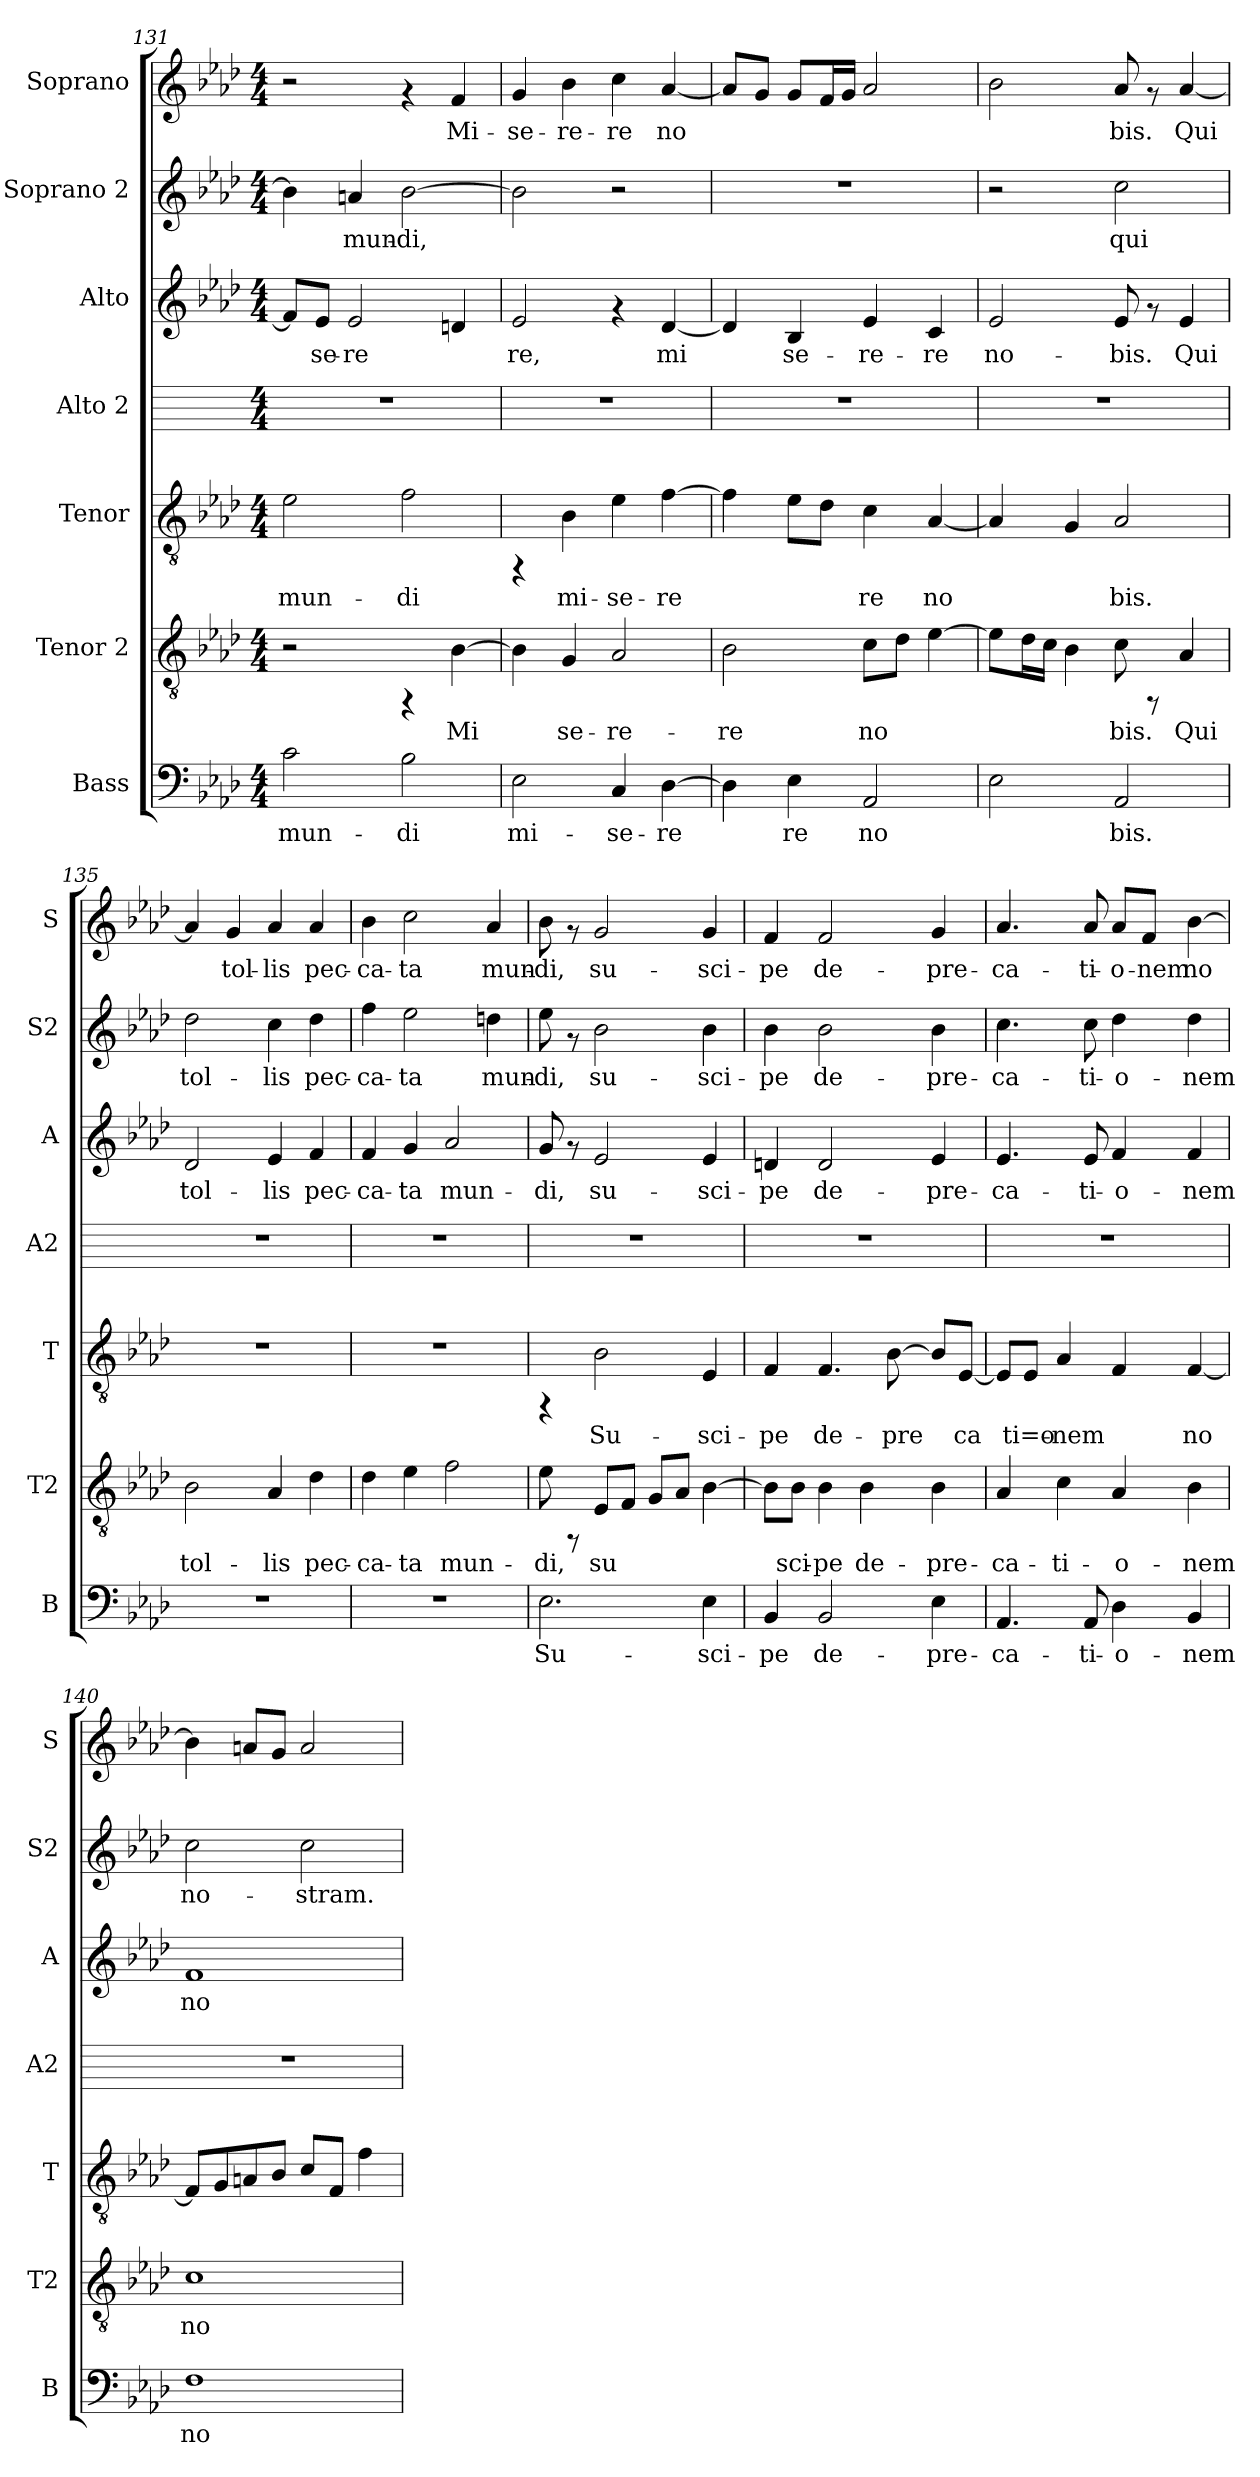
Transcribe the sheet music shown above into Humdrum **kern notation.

**kern	**text	**kern	**text	**kern	**text	**kern	**kern	**text	**kern	**text	**kern	**text
*part7	*part7	*part6	*part6	*part5	*part5	*part4	*part3	*part3	*part2	*part2	*part1	*part1
*staff7	*staff7	*staff6	*staff6	*staff5	*staff5	*staff4	*staff3	*staff3	*staff2	*staff2	*staff1	*staff1
*I"Bass	*	*I"Tenor 2	*	*I"Tenor	*	*I"Alto 2	*I"Alto	*	*I"Soprano 2	*	*I"Soprano	*
*I'B	*	*I'T2	*	*I'T	*	*I'A2	*I'A	*	*I'S2	*	*I'S	*
*clefF4	*	*clefGv2	*	*clefGv2	*	*	*clefG2	*	*clefG2	*	*clefG2	*
*k[b-e-a-d-]	*	*k[b-e-a-d-]	*	*k[b-e-a-d-]	*	*k[]	*k[b-e-a-d-]	*	*k[b-e-a-d-]	*	*k[b-e-a-d-]	*
*A-:	*	*A-:	*	*A-:	*	*C:	*A-:	*	*A-:	*	*A-:	*
*M4/4	*	*M4/4	*	*M4/4	*	*M4/4	*M4/4	*	*M4/4	*	*M4/4	*
=131	=131	=131	=131	=131	=131	=131	=131	=131	=131	=131	=131	=131
!	!LO:LY:b:cj	!	!	!	!LO:LY:b:cj	!	!	!LO:LY:b:cj	!	!LO:LY:b:cj	!	!
2c\	mun-	2r	.	2e-\	mun-	1r	8f/L]	--	4b-\]	.	2r	.
!	!	!	!	!	!	!	!	!LO:LY:b:cj	!	!	!	!
.	.	.	.	.	.	.	8e-/J	-se-	.	.	.	.
!	!	!	!	!	!	!	!	!LO:LY:b:cj	!	!LO:LY:b:cj	!	!
.	.	.	.	.	.	.	2e-/	-re-	4an/	mun-	.	.
!	!LO:LY:b:cj	!	!	!	!LO:LY:b:cj	!	!	!	!	!LO:LY:b:cj	!	!
2B-\	-di	4rFF	.	2f\	-di	.	.	.	[>2b-\	-di,	4rf	.
!	!	!	!LO:LY:b:cj	!	!	!	!	!LO:LY:b:cj	!	!	!	!LO:LY:b:cj
.	.	[>4B-\	Mi-	.	.	.	4dn/	--	.	.	4f/	Mi-
=132	=132	=132	=132	=132	=132	=132	=132	=132	=132	=132	=132	=132
!	!LO:LY:b:cj	!	!LO:LY:b:cj	!	!	!	!	!LO:LY:b:cj	!	!LO:LY:b:cj	!	!LO:LY:b:cj
2E-\	mi-	4B-\]	--	4rFF	.	1r	2e-/	-re,	2b-\]	.	4g/	-se-
!	!	!	!LO:LY:b:cj	!	!LO:LY:b:cj	!	!	!	!	!	!	!LO:LY:b:cj
.	.	4G/	-se-	4B-\	mi-	.	.	.	.	.	4b-\	-re-
!	!LO:LY:b:cj	!	!LO:LY:b:cj	!	!LO:LY:b:cj	!	!	!	!	!	!	!LO:LY:b:cj
4C/	-se-	2A-/	-re-	4e-\	-se-	.	4rf	.	2r	.	4cc\	-re
!	!LO:LY:b:cj	!	!	!	!LO:LY:b:cj	!	!	!LO:LY:b:cj	!	!	!	!LO:LY:b:cj
[<4D-\	-re-	.	.	[<4f\	-re-	.	[<4d-/	mi-	.	.	[<4a-/	no-
!!LO:LB:g=z
=133	=133	=133	=133	=133	=133	=133	=133	=133	=133	=133	=133	=133
!	!LO:LY:b:cj	!	!LO:LY:b:cj	!	!LO:LY:b:cj	!	!	!LO:LY:b:cj	!	!	!	!LO:LY:b:cj
4D-\]	--	2B-\	-re	4f\]	--	1r	4d-/]	--	1r	.	8a-/L]	--
!	!	!	!	!	!	!	!	!	!	!	!	!LO:LY:b:cj
.	.	.	.	.	.	.	.	.	.	.	8g/J	--
!	!LO:LY:b:cj	!	!	!	!LO:LY:b:cj	!	!	!LO:LY:b:cj	!	!	!	!LO:LY:b:cj
4E-\	-re	.	.	8e-\L	--	.	4B-/	-se-	.	.	8g/L	--
!	!	!	!	!	!LO:LY:b:cj	!	!	!	!	!	!	!LO:LY:b:cj
.	.	.	.	8d-\J	--	.	.	.	.	.	16f/	--
!	!	!	!	!	!	!	!	!	!	!	!	!LO:LY:b:cj
.	.	.	.	.	.	.	.	.	.	.	16g/J	--
!	!LO:LY:b:cj	!	!LO:LY:b:cj	!	!LO:LY:b:cj	!	!	!LO:LY:b:cj	!	!	!	!LO:LY:b:cj
2AA-/	no-	8c\L	no-	4c\	-re	.	4e-/	-re-	.	.	2a-/	--
!	!	!	!LO:LY:b:cj	!	!	!	!	!	!	!	!	!
.	.	8d-\J	--	.	.	.	.	.	.	.	.	.
!	!	!	!LO:LY:b:cj	!	!LO:LY:b:cj	!	!	!LO:LY:b:cj	!	!	!	!
.	.	[>4e-\	--	[<4A-/	no-	.	4c/	-re	.	.	.	.
=134	=134	=134	=134	=134	=134	=134	=134	=134	=134	=134	=134	=134
!	!LO:LY:b:cj	!	!LO:LY:b:cj	!	!LO:LY:b:cj	!	!	!LO:LY:b:cj	!	!	!	!LO:LY:b:cj
2E-\	--	8e-\L]	--	4A-/]	--	1r	2e-/	no-	2r	.	2b-\	--
!	!	!	!LO:LY:b:cj	!	!	!	!	!	!	!	!	!
.	.	16d-\	--	.	.	.	.	.	.	.	.	.
!	!	!	!LO:LY:b:cj	!	!	!	!	!	!	!	!	!
.	.	16c\J	--	.	.	.	.	.	.	.	.	.
!	!	!	!LO:LY:b:cj	!	!LO:LY:b:cj	!	!	!	!	!	!	!
.	.	4B-\	--	4G/	--	.	.	.	.	.	.	.
!	!LO:LY:b:cj	!	!LO:LY:b:cj	!	!LO:LY:b:cj	!	!	!LO:LY:b:cj	!	!LO:LY:b:cj	!	!LO:LY:b:cj
2AA-/	-bis.	8c\	-bis.	2A-/	-bis.	.	8e-/	-bis.	2cc\	qui	8a-/	-bis.
.	.	8rFF	.	.	.	.	8rf	.	.	.	8rf	.
!	!	!	!LO:LY:b:cj	!	!	!	!	!LO:LY:b:cj	!	!	!	!LO:LY:b:cj
.	.	4A-/	Qui	.	.	.	4e-/	Qui	.	.	[<4a-/	Qui
=135	=135	=135	=135	=135	=135	=135	=135	=135	=135	=135	=135	=135
!	!	!	!LO:LY:b:cj	!	!	!	!	!LO:LY:b:cj	!	!LO:LY:b:cj	!	!LO:LY:b:cj
1r	.	2B-\	tol-	1r	.	1r	2d-/	tol-	2dd-\	tol-	4a-/]	.
!	!	!	!	!	!	!	!	!	!	!	!	!LO:LY:b:cj
.	.	.	.	.	.	.	.	.	.	.	4g/	tol-
!	!	!	!LO:LY:b:cj	!	!	!	!	!LO:LY:b:cj	!	!LO:LY:b:cj	!	!LO:LY:b:cj
.	.	4A-/	-lis	.	.	.	4e-/	-lis	4cc\	-lis	4a-/	-lis
!	!	!	!LO:LY:b:cj	!	!	!	!	!LO:LY:b:cj	!	!LO:LY:b:cj	!	!LO:LY:b:cj
.	.	4d-\	pec-	.	.	.	4f/	pec-	4dd-\	pec-	4a-/	pec-
=136	=136	=136	=136	=136	=136	=136	=136	=136	=136	=136	=136	=136
!	!	!	!LO:LY:b:cj	!	!	!	!	!LO:LY:b:cj	!	!LO:LY:b:cj	!	!LO:LY:b:cj
1r	.	4d-\	-ca-	1r	.	1r	4f/	-ca-	4ff\	-ca-	4b-\	-ca-
!	!	!	!LO:LY:b:cj	!	!	!	!	!LO:LY:b:cj	!	!LO:LY:b:cj	!	!LO:LY:b:cj
.	.	4e-\	-ta	.	.	.	4g/	-ta	2ee-\	-ta	2cc\	-ta
!	!	!	!LO:LY:b:cj	!	!	!	!	!LO:LY:b:cj	!	!	!	!
.	.	2f\	mun-	.	.	.	2a-/	mun-	.	.	.	.
!	!	!	!	!	!	!	!	!	!	!LO:LY:b:cj	!	!LO:LY:b:cj
.	.	.	.	.	.	.	.	.	4ddn\	mun-	4a-/	mun-
=137	=137	=137	=137	=137	=137	=137	=137	=137	=137	=137	=137	=137
!	!LO:LY:b:cj	!	!LO:LY:b:cj	!	!	!	!	!LO:LY:b:cj	!	!LO:LY:b:cj	!	!LO:LY:b:cj
2.E-\	Su-	8e-\	-di,	4rFF	.	1r	8g/	-di,	8ee-\	-di,	8b-\	-di,
.	.	8rFF	.	.	.	.	8rf	.	8rf	.	8rf	.
!	!	!	!LO:LY:b:cj	!	!LO:LY:b:cj	!	!	!LO:LY:b:cj	!	!LO:LY:b:cj	!	!LO:LY:b:cj
.	.	8E-/L	su-	2B-\	Su-	.	2e-/	su-	2b-\	su-	2g/	su-
!	!	!	!LO:LY:b:cj	!	!	!	!	!	!	!	!	!
.	.	8F/J	--	.	.	.	.	.	.	.	.	.
!	!	!	!LO:LY:b:cj	!	!	!	!	!	!	!	!	!
.	.	8G/L	--	.	.	.	.	.	.	.	.	.
!	!	!	!LO:LY:b:cj	!	!	!	!	!	!	!	!	!
.	.	8A-/J	--	.	.	.	.	.	.	.	.	.
!	!LO:LY:b:cj	!	!LO:LY:b:cj	!	!LO:LY:b:cj	!	!	!LO:LY:b:cj	!	!LO:LY:b:cj	!	!LO:LY:b:cj
4E-\	-sci-	[>4B-\	--	4E-/	-sci-	.	4e-/	-sci-	4b-\	-sci-	4g/	-sci-
=138	=138	=138	=138	=138	=138	=138	=138	=138	=138	=138	=138	=138
!	!LO:LY:b:cj	!	!LO:LY:b:cj	!	!LO:LY:b:cj	!	!	!LO:LY:b:cj	!	!LO:LY:b:cj	!	!LO:LY:b:cj
4BB-/	-pe	8B-\L]	--	4F/	-pe	1r	4dn/	-pe	4b-\	-pe	4f/	-pe
!	!	!	!LO:LY:b:cj	!	!	!	!	!	!	!	!	!
.	.	8B-\J	-sci-	.	.	.	.	.	.	.	.	.
!	!LO:LY:b:cj	!	!LO:LY:b:cj	!	!LO:LY:b:cj	!	!	!LO:LY:b:cj	!	!LO:LY:b:cj	!	!LO:LY:b:cj
2BB-/	de-	4B-\	-pe	4.F/	de-	.	2d/	de-	2b-\	de-	2f/	de-
!	!	!	!LO:LY:b:cj	!	!	!	!	!	!	!	!	!
.	.	4B-\	de-	.	.	.	.	.	.	.	.	.
!	!	!	!	!	!LO:LY:b:cj	!	!	!	!	!	!	!
.	.	.	.	[>8B-\	-pre-	.	.	.	.	.	.	.
!	!LO:LY:b:cj	!	!LO:LY:b:cj	!	!LO:LY:b:cj	!	!	!LO:LY:b:cj	!	!LO:LY:b:cj	!	!LO:LY:b:cj
4E-\	-pre-	4B-\	-pre-	8B-/L]	--	.	4e-/	-pre-	4b-\	-pre-	4g/	-pre-
!	!	!	!	!	!LO:LY:b:cj	!	!	!	!	!	!	!
.	.	.	.	[>8E-/J	-ca-	.	.	.	.	.	.	.
!!LO:PB:g=z
=139	=139	=139	=139	=139	=139	=139	=139	=139	=139	=139	=139	=139
!	!LO:LY:b:cj	!	!LO:LY:b:cj	!	!LO:LY:b:cj	!	!	!LO:LY:b:cj	!	!LO:LY:b:cj	!	!LO:LY:b:cj
4.AA-/	-ca-	4A-/	-ca-	8E-/L]	--	1r	4.e-/	-ca-	4.cc\	-ca-	4.a-/	-ca-
!	!	!	!	!	!LO:LY:b:cj	!	!	!	!	!	!	!
.	.	.	.	8E-/J	-ti=o-	.	.	.	.	.	.	.
!	!	!	!LO:LY:b:cj	!	!LO:LY:b:cj	!	!	!	!	!	!	!
.	.	4c\	-ti-	4A-/	-nem	.	.	.	.	.	.	.
!	!LO:LY:b:cj	!	!	!	!	!	!	!LO:LY:b:cj	!	!LO:LY:b:cj	!	!LO:LY:b:cj
8AA-/	-ti-	.	.	.	.	.	8e-/	-ti-	8cc\	-ti-	8a-/	-ti-
!	!LO:LY:b:cj	!	!LO:LY:b:cj	!	!LO:LY:b:cj	!	!	!LO:LY:b:cj	!	!LO:LY:b:cj	!	!LO:LY:b:cj
4D-\	-o-	4A-/	-o-	4F/	.	.	4f/	-o-	4dd-\	-o-	8a-/L	-o-
!	!	!	!	!	!	!	!	!	!	!	!	!LO:LY:b:cj
.	.	.	.	.	.	.	.	.	.	.	8f/J	-nem
!	!LO:LY:b:cj	!	!LO:LY:b:cj	!	!LO:LY:b:cj	!	!	!LO:LY:b:cj	!	!LO:LY:b:cj	!	!LO:LY:b:cj
4BB-/	-nem	4B-\	-nem	[<4F/	no-	.	4f/	-nem	4dd-\	-nem	[>4b-\	no-
=140	=140	=140	=140	=140	=140	=140	=140	=140	=140	=140	=140	=140
!	!LO:LY:b:cj	!	!LO:LY:b:cj	!	!LO:LY:b:cj	!	!	!LO:LY:b:cj	!	!LO:LY:b:cj	!	!LO:LY:b:cj
1F	no-	1c	no-	8F/L]	--	1r	1f	no-	2cc\	no-	4b-\]	--
!	!	!	!	!	!LO:LY:b:cj	!	!	!	!	!	!	!
.	.	.	.	8G/	--	.	.	.	.	.	.	.
!	!	!	!	!	!LO:LY:b:cj	!	!	!	!	!	!	!LO:LY:b:cj
.	.	.	.	8An/	--	.	.	.	.	.	8an/L	--
!	!	!	!	!	!LO:LY:b:cj	!	!	!	!	!	!	!LO:LY:b:cj
.	.	.	.	8B-/J	--	.	.	.	.	.	8g/J	--
!	!	!	!	!	!LO:LY:b:cj	!	!	!	!	!LO:LY:b:cj	!	!LO:LY:b:cj
.	.	.	.	8c/L	--	.	.	.	2cc\	-stram.	2a/	--
!	!	!	!	!	!LO:LY:b:cj	!	!	!	!	!	!	!
.	.	.	.	8F/J	--	.	.	.	.	.	.	.
!	!	!	!	!	!LO:LY:b:cj	!	!	!	!	!	!	!
.	.	.	.	4f\	--	.	.	.	.	.	.	.
=	=	=	=	=	=	=	=	=	=	=	=	=
*-	*-	*-	*-	*-	*-	*-	*-	*-	*-	*-	*-	*-
